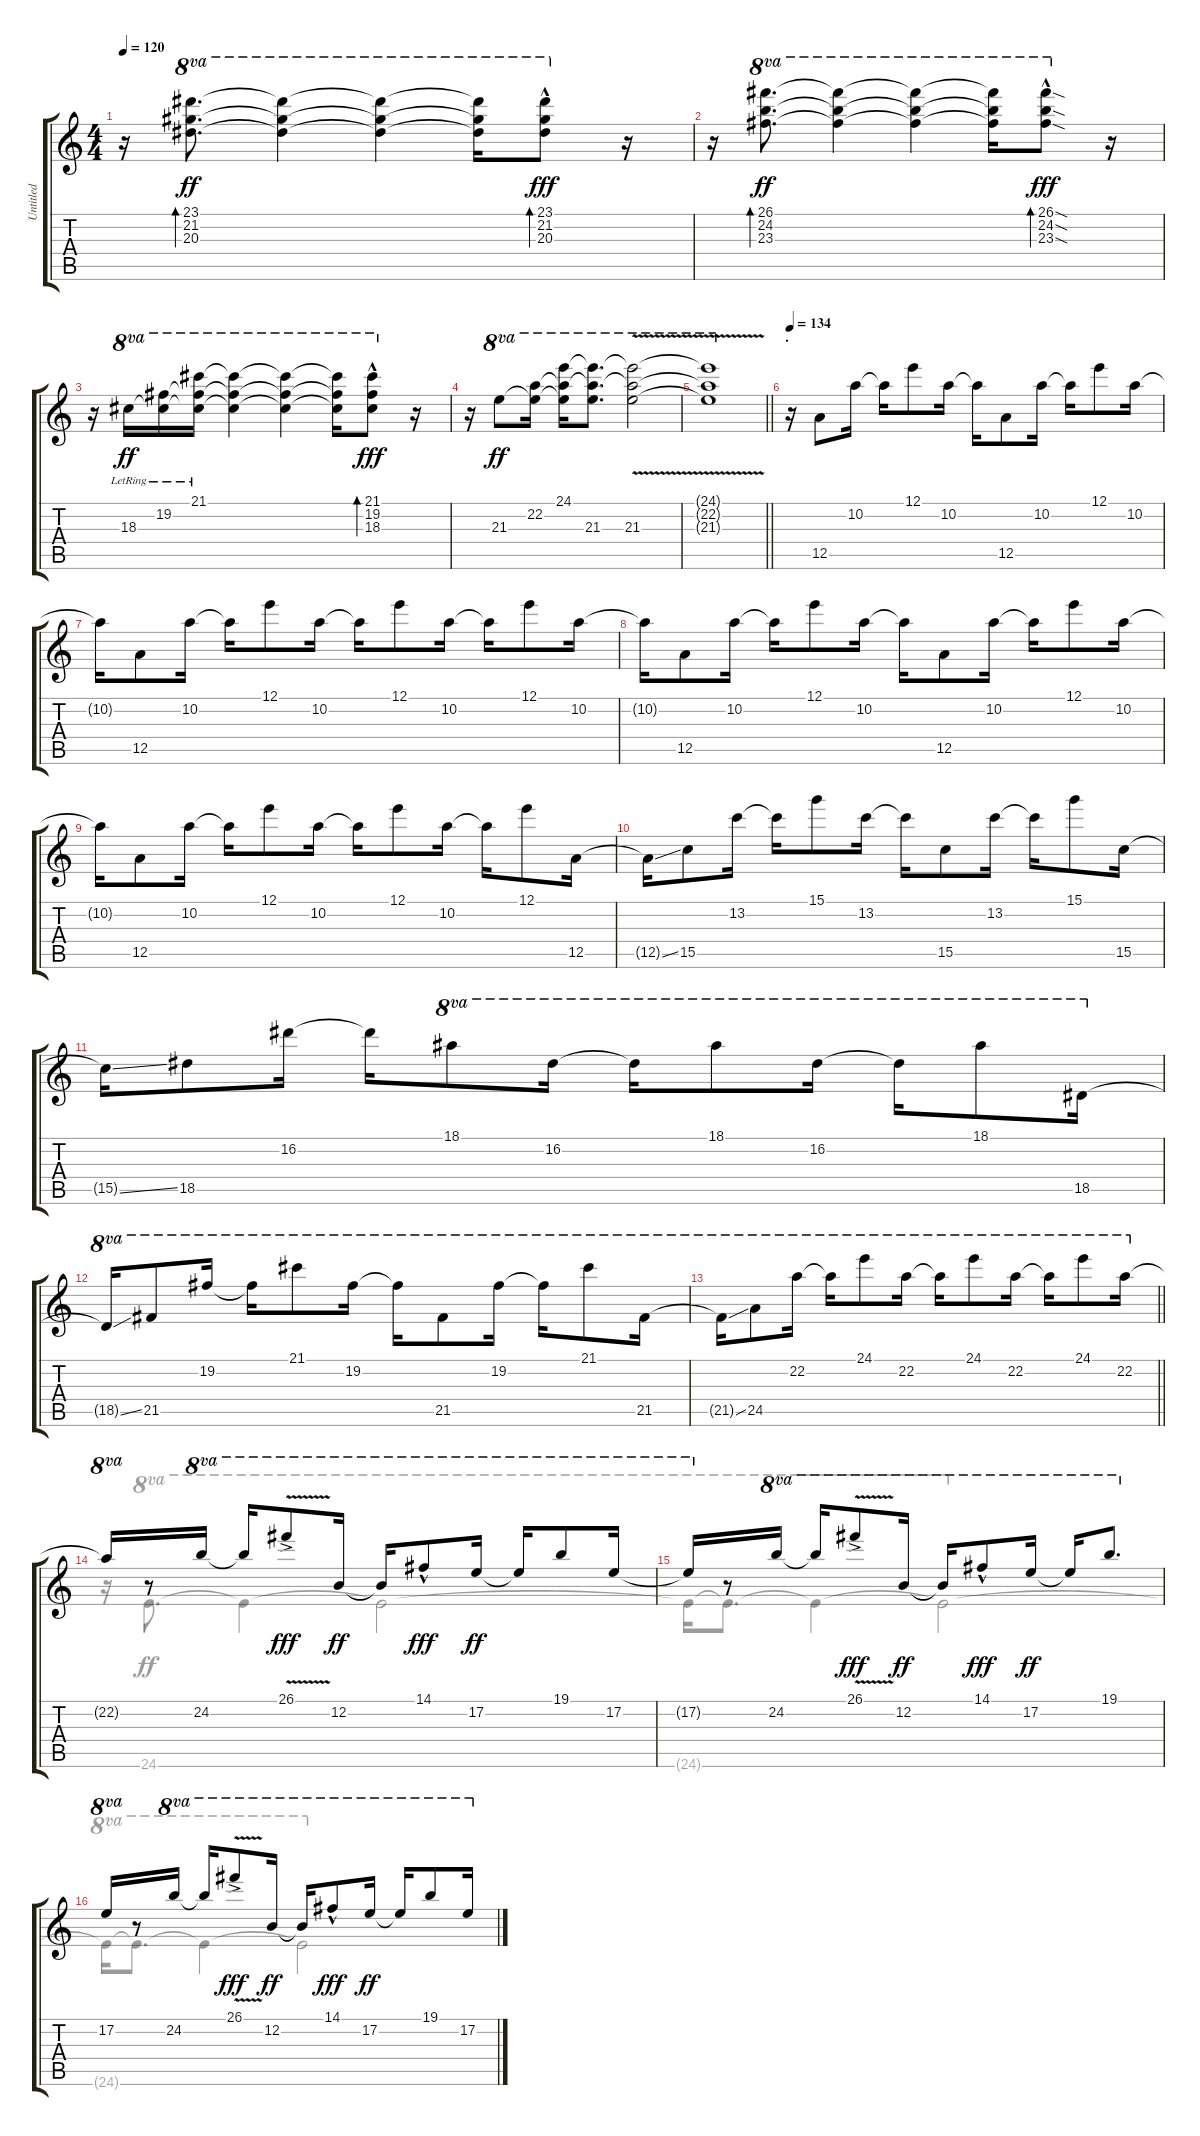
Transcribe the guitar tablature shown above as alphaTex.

\track ("Untitled" "Untitled") {instrument electricguitarclean}
\staff {score tabs}
\tuning (E4 B3 G3 D3 A2 E2) {hide}
\voice
\ts (4 4)
\tempo 120
\clef g2
\ks c
r.16{dy ff instrument electricguitarclean} (23.1 21.2 20.3).8{d bd 30 ot 8va} (23.1{t} 21.2{t} 20.3{t}).4{ot 8va} (23.1{t} 21.2{t} 20.3{t}).4{ot 8va} (23.1{t} 21.2{t} 20.3{t}).16{ot 8va} (23.1{hac} 21.2{hac} 20.3{hac}).8{bd 30 ot 8va dy fff} r.16 |
r.16 (26.1 24.2 23.3).8{d bd 30 ot 8va dy ff} (26.1{t} 24.2{t} 23.3{t}).4{ot 8va} (26.1{t} 24.2{t} 23.3{t}).4{ot 8va} (26.1{t} 24.2{t} 23.3{t}).16{ot 8va} (26.1{sod hac} 24.2{sod hac} 23.3{sod hac}).8{bd 30 ot 8va dy fff} r.16 |
r.16 18.3{lr}.16{ot 8va dy ff} (19.2{lr} 18.3{t}).16{ot 8va} (21.1{lr} 19.2{t} 18.3{t}).16{ot 8va} (21.1{t} 19.2{t} 18.3{t}).4{ot 8va} (21.1{t} 19.2{t} 18.3{t}).4{ot 8va} (21.1{t} 19.2{t} 18.3{t}).16{ot 8va} (21.1{hac} 19.2{hac} 18.3{hac}).8{bd 30 ot 8va dy fff} r.16 |
r.16 21.3.8{ot 8va dy ff} (22.2 21.3{t}).16{ot 8va} (24.1 22.2{t} 21.3{t}).16{ot 8va} (24.1{t} 22.2{t} 21.3).8{d ot 8va} (24.1{v t} 22.2{v t} 21.3{v}).2{ot 8va} |
\barLineRight lightlight
(24.1{t} 22.2{t} 21.3{t}).1{ot 8va} |
\section ("" ".")
\tempo 134
r.16 12.5.8 10.2.16 10.2{t}.16 12.1.8 10.2.16 10.2{t}.16 12.5.8 10.2.16 10.2{t}.16 12.1.8 10.2.16 |
10.2{t}.16 12.5.8 10.2.16 10.2{t}.16 12.1.8 10.2.16 10.2{t}.16 12.1.8 10.2.16 10.2{t}.16 12.1.8 10.2.16 |
10.2{t}.16 12.5.8 10.2.16 10.2{t}.16 12.1.8 10.2.16 10.2{t}.16 12.5.8 10.2.16 10.2{t}.16 12.1.8 10.2.16 |
10.2{t}.16 12.5.8 10.2.16 10.2{t}.16 12.1.8 10.2.16 10.2{t}.16 12.1.8 10.2.16 10.2{t}.16 12.1.8 12.5.16 |
12.5{ss t}.16 15.5.8 13.2.16 13.2{t}.16 15.1.8 13.2.16 13.2{t}.16 15.5.8 13.2.16 13.2{t}.16 15.1.8 15.5.16 |
15.5{ss t}.16 18.5.8 16.2.16 16.2{t}.16 18.1.8{ot 8va} 16.2.16{ot 8va} 16.2{t}.16{ot 8va} 18.1.8{ot 8va} 16.2.16{ot 8va} 16.2{t}.16{ot 8va} 18.1.8{ot 8va} 18.5.16{ot 8va} |
18.5{ss t}.16{ot 8va} 21.5.8{ot 8va} 19.2.16{ot 8va} 19.2{t}.16{ot 8va} 21.1.8{ot 8va} 19.2.16{ot 8va} 19.2{t}.16{ot 8va} 21.5.8{ot 8va} 19.2.16{ot 8va} 19.2{t}.16{ot 8va} 21.1.8{ot 8va} 21.5.16{ot 8va} |
\barLineRight lightlight
21.5{ss t}.16{ot 8va} 24.5.8{ot 8va} 22.2.16{ot 8va} 22.2{t}.16{ot 8va} 24.1.8{ot 8va} 22.2.16{ot 8va} 22.2{t}.16{ot 8va} 24.1.8{ot 8va} 22.2.16{ot 8va} 22.2{t}.16{ot 8va} 24.1.8{ot 8va} 22.2.16{ot 8va} |
\section ("" ".")
22.2{t}.16{ot 8va} r.8 24.2.16{ot 8va} 24.2{t}.16{ot 8va} 26.1{v ac}.8{ot 8va dy fff} 12.2.16{ot 8va dy ff} 12.2{t}.16{ot 8va} 14.1{hac}.8{ot 8va dy fff} 17.2.16{ot 8va dy ff} 17.2{t}.16{ot 8va} 19.1.8{ot 8va} 17.2.16{ot 8va} |
17.2{t}.16{ot 8va} r.8 24.2.16{ot 8va} 24.2{t}.16{ot 8va} 26.1{v ac}.8{ot 8va dy fff} 12.2.16{ot 8va dy ff} 12.2{t}.16{ot 8va} 14.1{hac}.8{ot 8va dy fff} 17.2.16{ot 8va dy ff} 17.2{t}.16{ot 8va} 19.1.8{d ot 8va} |
17.2.16{ot 8va} r.8 24.2.16{ot 8va} 24.2{t}.16{ot 8va} 26.1{v ac}.8{ot 8va dy fff} 12.2.16{ot 8va dy ff} 12.2{t}.16{ot 8va} 14.1{hac}.8{ot 8va dy fff} 17.2.16{ot 8va dy ff} 17.2{t}.16{ot 8va} 19.1.8{ot 8va} 17.2.16{ot 8va}
\voice
\clef g2
\ottava regular
\simile none
\ks c
|
|
|
|
\barLineRight lightlight
|
|
|
|
|
|
|
|
\barLineRight lightlight
|
r.16 24.6.8{d ot 8va} 24.6{t}.4{ot 8va} 24.6{t}.2{ot 8va} |
24.6{t}.16{ot 8va} 24.6{t}.8{d ot 8va} 24.6{t}.4{ot 8va} 24.6{t}.2{ot 8va} |
24.6{t}.16{ot 8va} 24.6{t}.8{d ot 8va} 24.6{t}.4{ot 8va} 24.6{t}.2{ot 8va}
